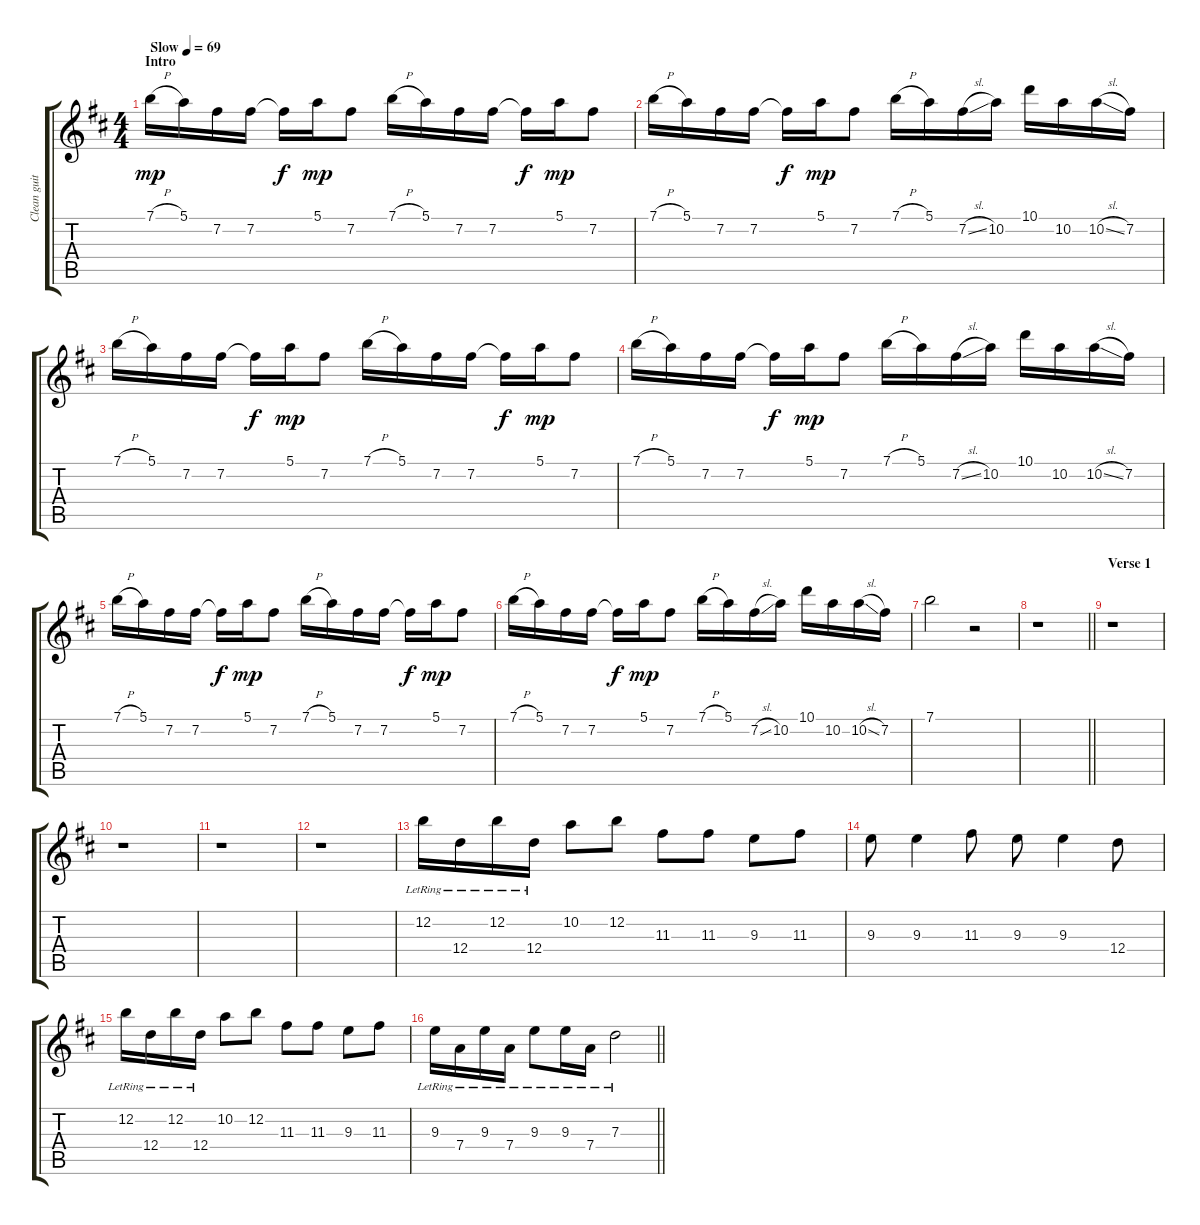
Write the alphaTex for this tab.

\track ("Clean guitar" "Clean guit") {instrument acousticguitarsteel}
\staff {score tabs}
\tuning (E4 B3 G3 D3 A2 E2) {hide}
\ts (4 4)
\section ("" "Intro")
\tempo (69 "Slow")
\clef g2
\ks d
7.1{h}.16{dy mp instrument acousticguitarsteel} 5.1.16 7.2.16 7.2.16 7.2{t}.16{dy f} 5.1.16{dy mp} 7.2.8 7.1{h}.16 5.1.16 7.2.16 7.2.16 7.2{t}.16{dy f} 5.1.16{dy mp} 7.2.8 |
7.1{h}.16 5.1.16 7.2.16 7.2.16 7.2{t}.16{dy f} 5.1.16{dy mp} 7.2.8 7.1{h}.16 5.1.16 7.2{sl}.16 10.2.16 10.1.16 10.2.16 10.2{sl}.16 7.2.16 |
7.1{h}.16 5.1.16 7.2.16 7.2.16 7.2{t}.16{dy f} 5.1.16{dy mp} 7.2.8 7.1{h}.16 5.1.16 7.2.16 7.2.16 7.2{t}.16{dy f} 5.1.16{dy mp} 7.2.8 |
7.1{h}.16 5.1.16 7.2.16 7.2.16 7.2{t}.16{dy f} 5.1.16{dy mp} 7.2.8 7.1{h}.16 5.1.16 7.2{sl}.16 10.2.16 10.1.16 10.2.16 10.2{sl}.16 7.2.16 |
7.1{h}.16 5.1.16 7.2.16 7.2.16 7.2{t}.16{dy f} 5.1.16{dy mp} 7.2.8 7.1{h}.16 5.1.16 7.2.16 7.2.16 7.2{t}.16{dy f} 5.1.16{dy mp} 7.2.8 |
7.1{h}.16 5.1.16 7.2.16 7.2.16 7.2{t}.16{dy f} 5.1.16{dy mp} 7.2.8 7.1{h}.16 5.1.16 7.2{sl}.16 10.2.16 10.1.16 10.2.16 10.2{sl}.16 7.2.16 |
7.1.2 r.2 |
\barLineRight lightlight
r.1 |
\section ("" "Verse 1")
\ks bminor
r.1 |
r.1 |
r.1 |
r.1 |
12.2{lr}.16{instrument electricguitarclean} 12.4{lr}.16 12.2{lr}.16 12.4{lr}.16 10.2.8 12.2.8 11.3.8 11.3.8 9.3.8 11.3.8 |
9.3.8 9.3.4 11.3.8 9.3.8 9.3.4 12.4.8 |
12.2{lr}.16 12.4{lr}.16 12.2{lr}.16 12.4{lr}.16 10.2.8 12.2.8 11.3.8 11.3.8 9.3.8 11.3.8 |
\barLineRight lightlight
\ks d
9.3{lr}.16 7.4{lr}.16 9.3{lr}.16 7.4{lr}.16 9.3{lr}.8 9.3{lr}.16 7.4{lr}.16 7.3{lr}.2
